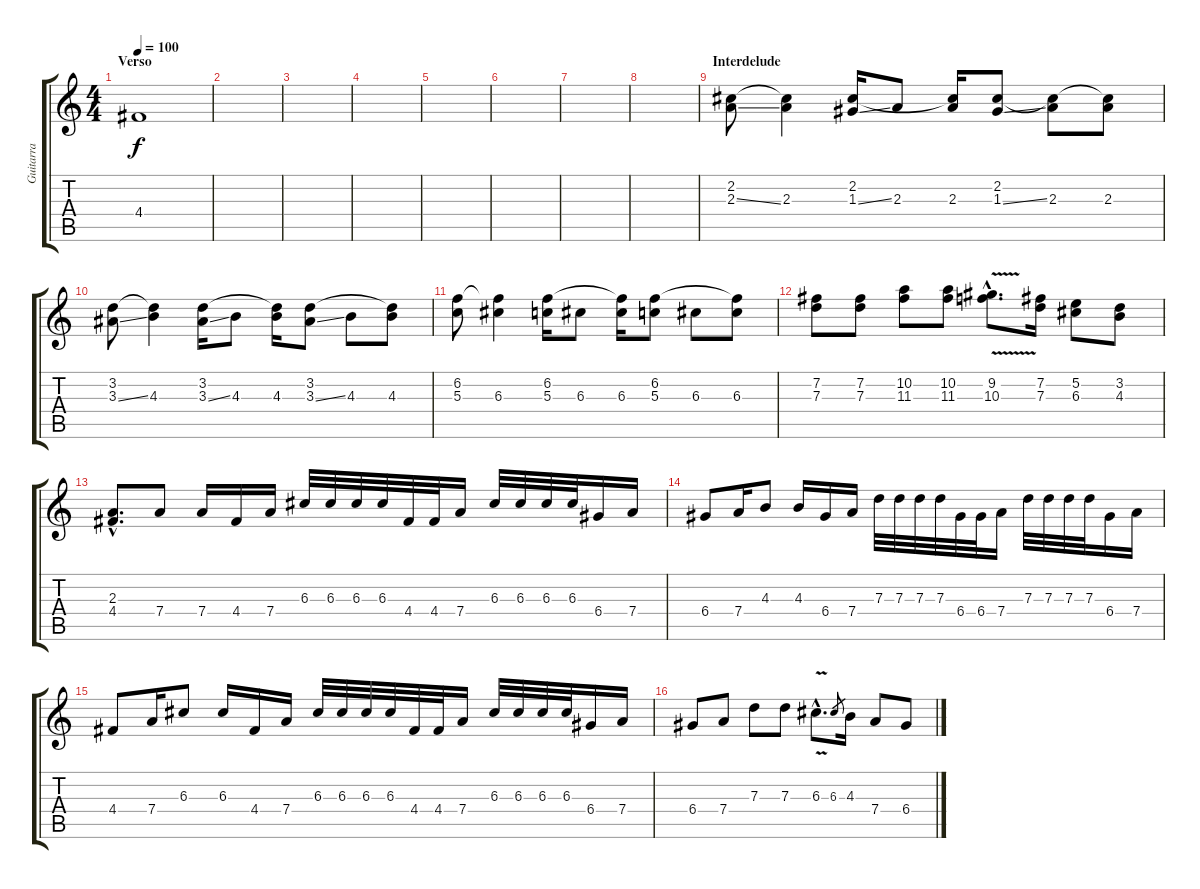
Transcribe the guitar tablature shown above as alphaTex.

\track ("Guitarra" "Guitarra") {instrument electricguitarclean}
\staff {score tabs}
\tuning (E4 B3 G3 D3 A2 E2) {hide}
\ts (4 4)
\section ("" "Verso")
\tempo 100
\clef g2
\ks c
4.4.1{dy f} |
|
|
|
|
|
|
|
\section ("" "Interdelude")
(2.2 2.3{ss}).8{volume 16} (2.2{t} 2.3).4 (2.2 1.3{ss}).16 2.3.8 (2.2{t} 2.3).16 (2.2 1.3{ss}).8 (2.2{t} 2.3).8 (2.2{t} 2.3).8 |
(3.2 3.3{ss}).8 (3.2{t} 4.3).4 (3.2 3.3{ss}).16 4.3.8 (3.2{t} 4.3).16 (3.2 3.3{ss}).8 4.3.8 (3.2{t} 4.3).8 |
(6.2 5.3).8 (6.2{t} 6.3).4 (6.2 5.3).16 6.3.8 (6.2{t} 6.3).16 (6.2 5.3).8 6.3.8 (6.2{t} 6.3).8 |
(7.2 7.3).8 (7.2 7.3).8 (10.2 11.3).8 (10.2 11.3).8 (9.2{v hac} 10.3{v hac}).8{d} (7.2 7.3).16 (5.2 6.3).8 (3.2 4.3).8 |
(2.3{hac} 4.4{hac}).8{d} 7.4.8 7.4.16 4.4.16 7.4.16 6.3.32 6.3.32 6.3.32 6.3.32 4.4.32 4.4.32 7.4.16 6.3.32 6.3.32 6.3.32 6.3.32 6.4.16 7.4.16 |
6.4.8 7.4.16 4.3.8 4.3.16 6.4.16 7.4.16 7.3.32 7.3.32 7.3.32 7.3.32 6.4.32 6.4.32 7.4.16 7.3.32 7.3.32 7.3.32 7.3.32 6.4.16 7.4.16 |
4.4.8 7.4.16 6.3.8 6.3.16 4.4.16 7.4.16 6.3.32 6.3.32 6.3.32 6.3.32 4.4.32 4.4.32 7.4.16 6.3.32 6.3.32 6.3.32 6.3.32 6.4.16 7.4.16 |
6.4.8 7.4.8 7.3.8 7.3.8 6.3{v hac}.8{d} 6.3.8{gr} 4.3.16 7.4.8 6.4.8
